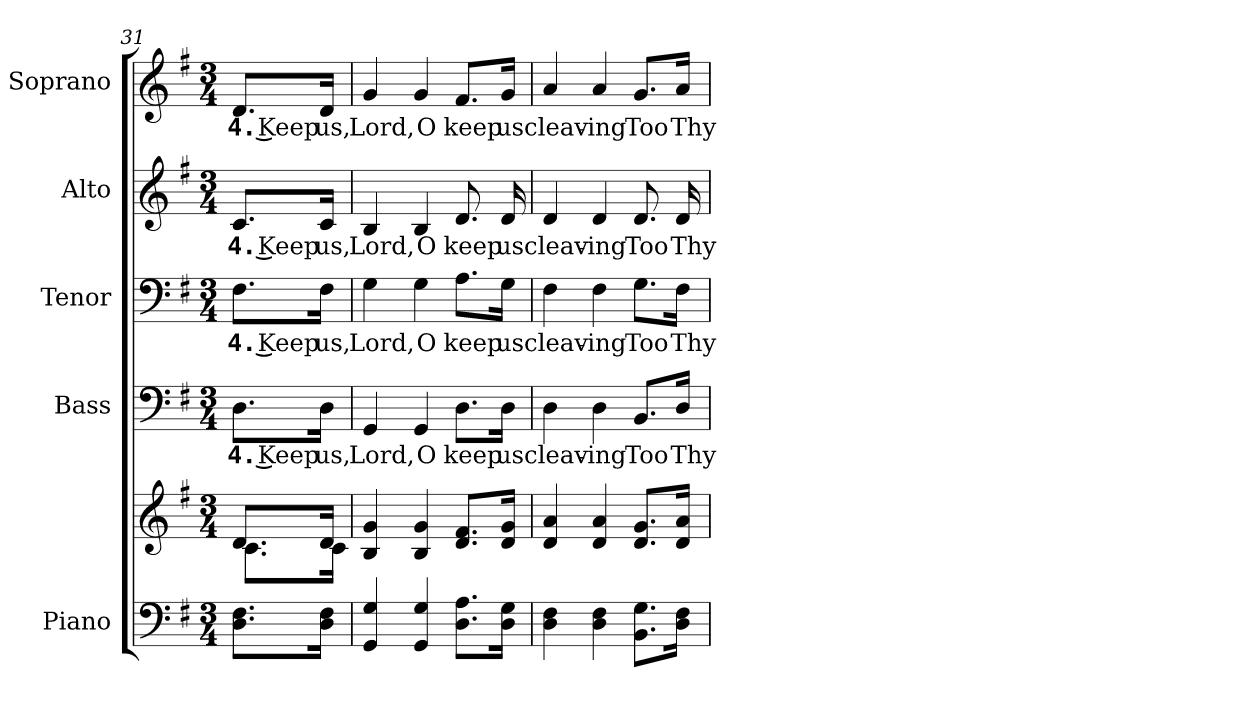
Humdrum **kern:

**kern	**kern	**kern	**text	**kern	**text	**kern	**text	**kern	**text
*part5	*part5	*part4	*part4	*part3	*part3	*part2	*part2	*part1	*part1
*staff6	*staff5	*staff4	*staff4	*staff3	*staff3	*staff2	*staff2	*staff1	*staff1
*I"Piano	*	*I"Bass	*	*I"Tenor	*	*I"Alto	*	*I"Soprano	*
*I'Pno.	*	*I'B.	*	*I'T.	*	*I'A.	*	*I'S.	*
!!LO:PB:g=z
*clefF4	*clefG2	*clefF4	*	*clefF4	*	*clefG2	*	*clefG2	*
*k[f#]	*k[f#]	*k[f#]	*	*k[f#]	*	*k[f#]	*	*k[f#]	*
*G:	*G:	*G:	*	*G:	*	*G:	*	*G:	*
*M3/4	*M3/4	*M3/4	*	*M3/4	*	*M3/4	*	*M3/4	*
=31	=31	=31	=31	=31	=31	=31	=31	=31	=31
*	*^	*	*	*	*	*	*	*	*
!	!	!	!	!LO:LY:b:color=#000000	!	!	!	!	!	!
!	!	!	!	!	!	!LO:LY:b:color=#000000	!	!	!	!
!	!	!	!	!	!	!	!	!LO:LY:b:color=#000000	!	!
!	!	!	!	!	!	!	!	!	!	!LO:LY:b:color=#000000
8.Di\ 8.F#i\L	8.di/L	8.ci\L	8.Di\L	4. Keep	8.F#i\L	4. Keep	8.ci/L	4. Keep	8.di/L	4. Keep
!	!	!	!	!LO:LY:b:color=#000000	!	!	!	!	!	!
!	!	!	!	!	!	!LO:LY:b:color=#000000	!	!	!	!
!	!	!	!	!	!	!	!	!LO:LY:b:color=#000000	!	!
!	!	!	!	!	!	!	!	!	!	!LO:LY:b:color=#000000
16Di\ 16F#i\Jk	16di/Jk	16ci\Jk	16Di\Jk	us,	16F#i\Jk	us,	16ci/Jk	us,	16di/Jk	us,
*	*v	*v	*	*	*	*	*	*	*	*
=32	=32	=32	=32	=32	=32	=32	=32	=32	=32
*	*^	*	*	*	*	*	*	*	*
!	!	!	!	!LO:LY:b:color=#000000	!	!	!	!	!	!
*	*v	*v	*	*	*	*	*	*	*	*
*	*^	*	*	*	*	*	*	*	*
!	!	!	!	!	!	!LO:LY:b:color=#000000	!	!	!	!
*	*v	*v	*	*	*	*	*	*	*	*
*	*^	*	*	*	*	*	*	*	*
!	!	!	!	!	!	!	!	!LO:LY:b:color=#000000	!	!
*	*v	*v	*	*	*	*	*	*	*	*
*	*^	*	*	*	*	*	*	*	*
!	!	!	!	!	!	!	!	!	!	!LO:LY:b:color=#000000
*	*v	*v	*	*	*	*	*	*	*	*
4GGi/ 4Gi	4Bi/ 4gi	4GGi/	Lord,	4Gi\	Lord,	4Bi/	Lord,	4gi/	Lord,
!	!	!	!LO:LY:b:color=#000000	!	!	!	!	!	!
!	!	!	!	!	!LO:LY:b:color=#000000	!	!	!	!
!	!	!	!	!	!	!	!LO:LY:b:color=#000000	!	!
!	!	!	!	!	!	!	!	!	!LO:LY:b:color=#000000
4GGi/ 4Gi	4Bi/ 4gi	4GGi/	O	4Gi\	O	4Bi/	O	4gi/	O
!	!	!	!LO:LY:b:color=#000000	!	!	!	!	!	!
!	!	!	!	!	!LO:LY:b:color=#000000	!	!	!	!
!	!	!	!	!	!	!	!LO:LY:b:color=#000000	!	!
!	!	!	!	!	!	!	!	!	!LO:LY:b:color=#000000
8.Di\ 8.Ai\L	8.di/ 8.f#i/L	8.Di\L	keep	8.Ai\L	keep	8.di/	keep	8.f#i/L	keep
!	!	!	!LO:LY:b:color=#000000	!	!	!	!	!	!
!	!	!	!	!	!LO:LY:b:color=#000000	!	!	!	!
!	!	!	!	!	!	!	!LO:LY:b:color=#000000	!	!
!	!	!	!	!	!	!	!	!	!LO:LY:b:color=#000000
16Di\ 16Gi\Jk	16di/ 16gi/Jk	16Di\Jk	us	16Gi\Jk	us	16di/	us	16gi/Jk	us
!!LO:PB:g=z
=33	=33	=33	=33	=33	=33	=33	=33	=33	=33
!	!	!	!LO:LY:b:color=#000000	!	!	!	!	!	!
!	!	!	!	!	!LO:LY:b:color=#000000	!	!	!	!
!	!	!	!	!	!	!	!LO:LY:b:color=#000000	!	!
!	!	!	!	!	!	!	!	!	!LO:LY:b:color=#000000
4Di\ 4F#i	4di/ 4ai	4Di\	cleav-	4F#i\	cleav-	4di/	cleav-	4ai/	cleav-
!	!	!	!LO:LY:b:color=#000000	!	!	!	!	!	!
!	!	!	!	!	!LO:LY:b:color=#000000	!	!	!	!
!	!	!	!	!	!	!	!LO:LY:b:color=#000000	!	!
!	!	!	!	!	!	!	!	!	!LO:LY:b:color=#000000
4Di\ 4F#i	4di/ 4ai	4Di\	-ing	4F#i\	-ing	4di/	-ing	4ai/	-ing
!	!	!	!LO:LY:b:color=#000000	!	!	!	!	!	!
!	!	!	!	!	!LO:LY:b:color=#000000	!	!	!	!
!	!	!	!	!	!	!	!LO:LY:b:color=#000000	!	!
!	!	!	!	!	!	!	!	!	!LO:LY:b:color=#000000
8.BBi\ 8.Gi\L	8.di/ 8.gi/L	8.BBi/L	Too	8.Gi\L	Too	8.di/	Too	8.gi/L	Too
!	!	!	!LO:LY:b:color=#000000	!	!	!	!	!	!
!	!	!	!	!	!LO:LY:b:color=#000000	!	!	!	!
!	!	!	!	!	!	!	!LO:LY:b:color=#000000	!	!
!	!	!	!	!	!	!	!	!	!LO:LY:b:color=#000000
16Di\ 16F#i\Jk	16di/ 16ai/Jk	16Di/Jk	Thy	16F#i\Jk	Thy	16di/	Thy	16ai/Jk	Thy
=	=	=	=	=	=	=	=	=	=
*-	*-	*-	*-	*-	*-	*-	*-	*-	*-
